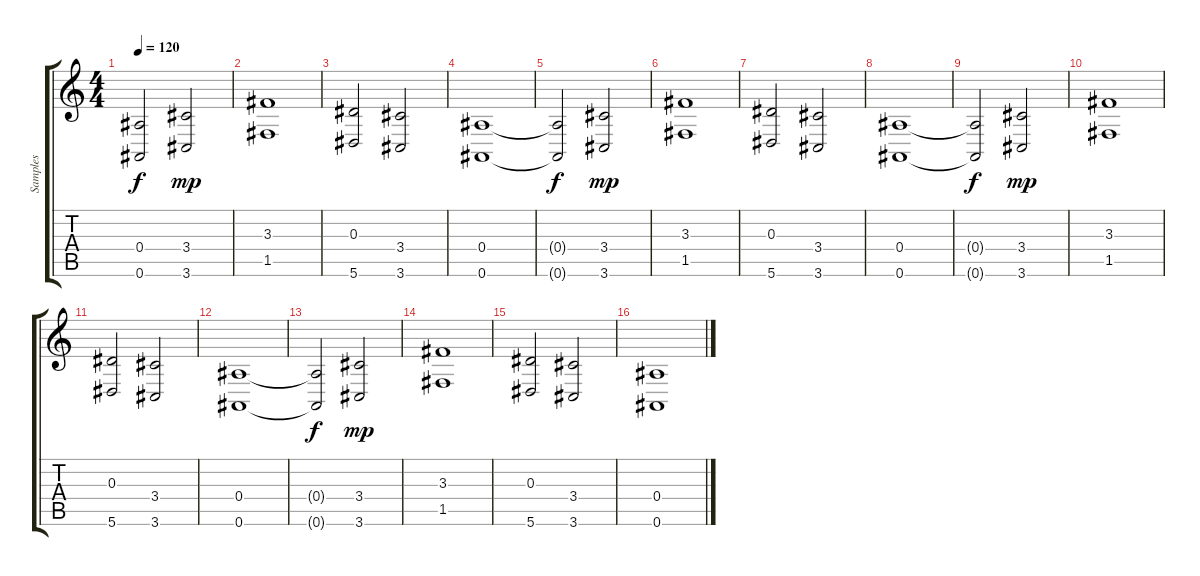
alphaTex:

\track ("Samples" "Samples") {instrument stringensemble1}
\staff {score tabs}
\tuning (C5 G4 Eb4 Bb3 F3 Bb2) {hide}
\ts (4 4)
\tempo 120
\clef g2
\ks c
(0.4{t} 0.6{t}).2{dy f volume 14} (3.4 3.6).2{dy mp volume 14} |
(3.3 1.5).1{volume 14} |
(0.3 5.6).2{volume 14} (3.4 3.6).2{volume 14} |
(0.4 0.6).1{volume 14 instrument stringensemble1} |
(0.4{t} 0.6{t}).2{dy f volume 14} (3.4 3.6).2{dy mp volume 14} |
(3.3 1.5).1{volume 14} |
(0.3 5.6).2{volume 14} (3.4 3.6).2{volume 14} |
(0.4 0.6).1{volume 14 instrument stringensemble1} |
(0.4{t} 0.6{t}).2{dy f volume 14} (3.4 3.6).2{dy mp volume 14} |
(3.3 1.5).1{volume 14} |
(0.3 5.6).2{volume 14} (3.4 3.6).2{volume 14} |
(0.4 0.6).1{volume 14 instrument stringensemble1} |
(0.4{t} 0.6{t}).2{dy f volume 14} (3.4 3.6).2{dy mp volume 14} |
(3.3 1.5).1{volume 14} |
(0.3 5.6).2{volume 14} (3.4 3.6).2{volume 14} |
(0.4 0.6).1{volume 13 instrument stringensemble1}
